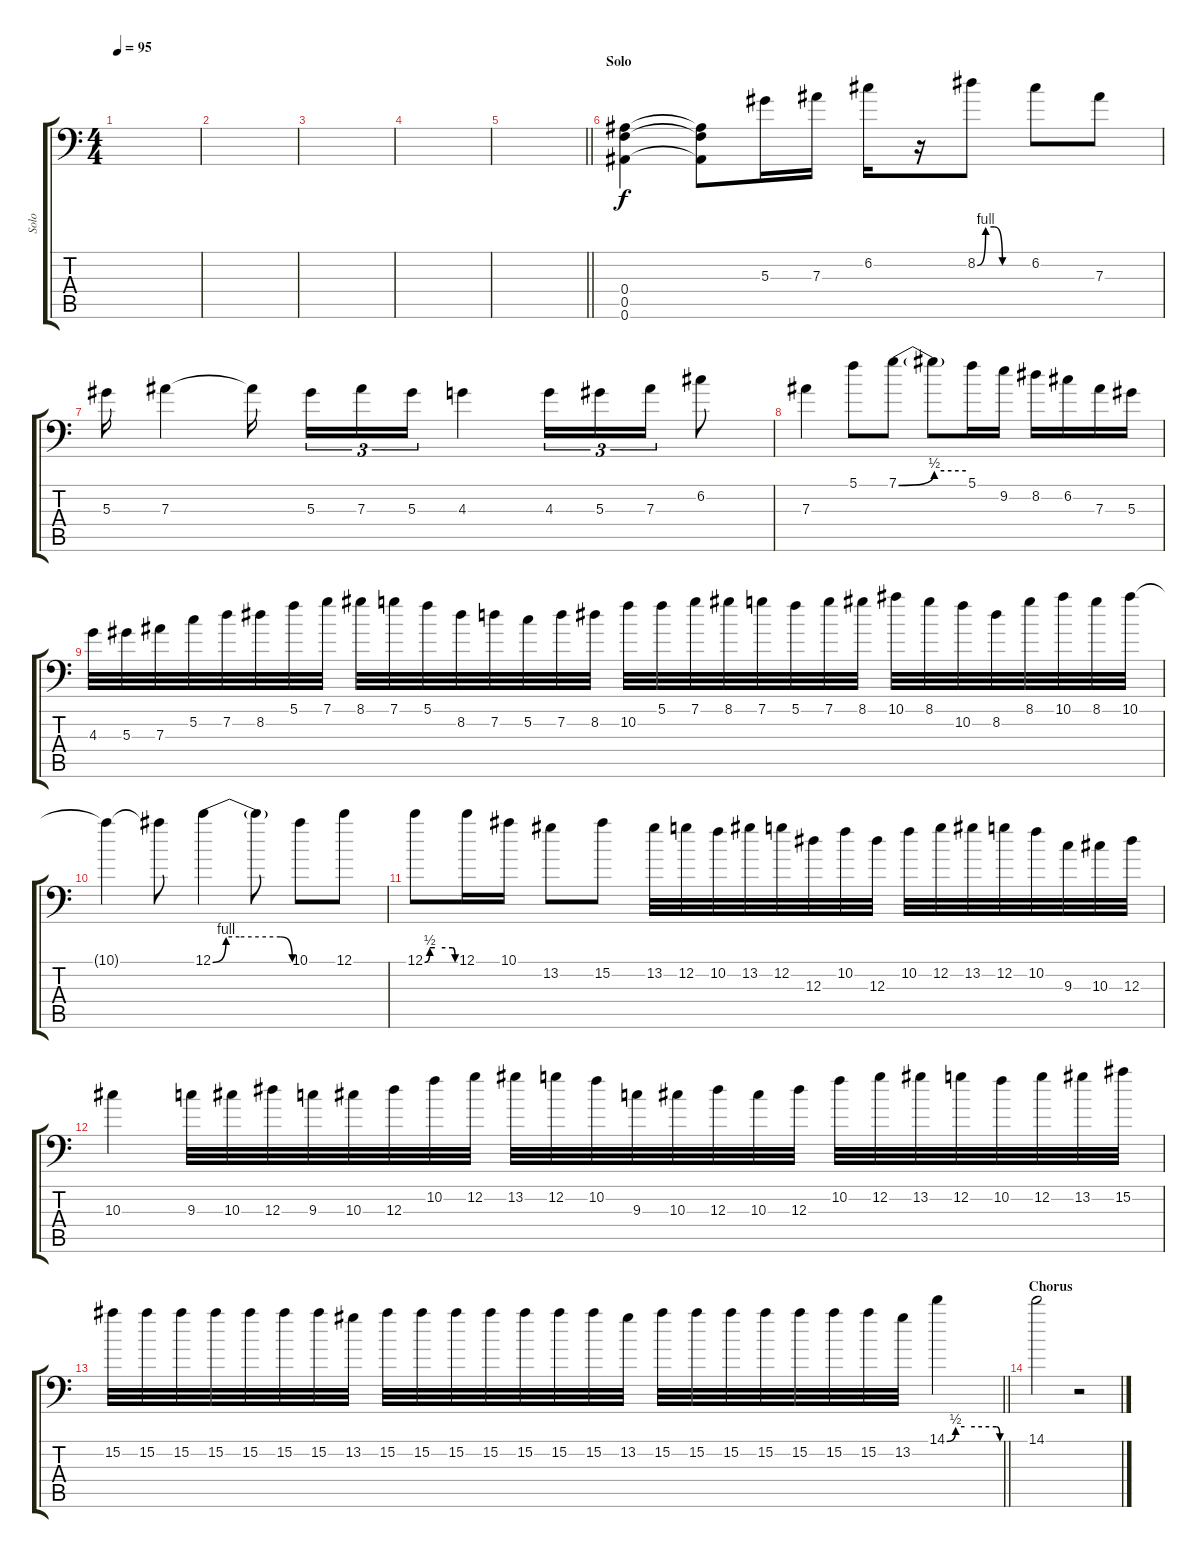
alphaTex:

\track ("Solo" "Solo") {instrument distortionguitar}
\staff {score tabs}
\tuning (C4 G3 Eb3 Bb2 F2 Bb1) {hide}
\ts (4 4)
\tempo 95
\clef f4
\ks c
|
|
|
|
\barLineRight lightlight
|
\section ("" "Solo")
(0.4 0.5 0.6).4 (0.4{t} 0.5{t} 0.6{t}).8 5.3.16 7.3.16 6.2.16 r.16 8.2{be (custom 0 0 10 4 20 4 30 0 60 0)}.8 6.2.8 7.3.8 |
5.3.16 7.3.4 7.3{t}.16{beam splitsecondary} 5.3.16{tu (3 2)} 7.3.16{tu (3 2)} 5.3.16{tu (3 2)} 4.3.4 4.3.16{tu (3 2)} 5.3.16{tu (3 2)} 7.3.16{tu (3 2)} 6.2.8 |
7.3.4 5.1.8 7.1{be (bend 0 0 60 2)}.8 7.1{be (hold 0 2 60 2) t}.8 5.1.16 9.2.16 8.2.16 6.2.16 7.3.16 5.3.16 |
4.3.32 5.3.32 7.3.32 5.2.32 7.2.32 8.2.32 5.1.32 7.1.32 8.1.32 7.1.32 5.1.32 8.2.32 7.2.32 5.2.32 7.2.32 8.2.32 10.2.32 5.1.32 7.1.32 8.1.32 7.1.32 5.1.32 7.1.32 8.1.32 10.1.32 8.1.32 10.2.32 8.2.32 8.1.32 10.1.32 8.1.32 10.1.32 |
10.1{t}.4 10.1{t}.8 12.1{be (custom 0 0 10 4 20 4 51 4 60 0)}.4 12.1{t}.8 10.1.8 12.1.8 |
12.1{be (custom 0 0 10 2 20 2 55 2 60 0)}.8 12.1.16 10.1.16 13.2.8 15.2.8 13.2.32 12.2.32 10.2.32 13.2.32 12.2.32 12.3.32 10.2.32 12.3.32 10.2.32 12.2.32 13.2.32 12.2.32 10.2.32 9.3.32 10.3.32 12.3.32 |
10.3.4 9.3.32 10.3.32 12.3.32 9.3.32 10.3.32 12.3.32 10.2.32 12.2.32 13.2.32 12.2.32 10.2.32 9.3.32 10.3.32 12.3.32 10.3.32 12.3.32 10.2.32 12.2.32 13.2.32 12.2.32 10.2.32 12.2.32 13.2.32 15.2.32 |
\barLineRight lightlight
15.2.32 15.2.32 15.2.32 15.2.32 15.2.32 15.2.32 15.2.32 13.2.32 15.2.32 15.2.32 15.2.32 15.2.32 15.2.32 15.2.32 15.2.32 13.2.32 15.2.32 15.2.32 15.2.32 15.2.32 15.2.32 15.2.32 15.2.32 13.2.32 14.1{be (custom 0 0 10 2 20 2 56 2 60 0)}.4 |
\section ("" "Chorus")
14.1.2 r.2
